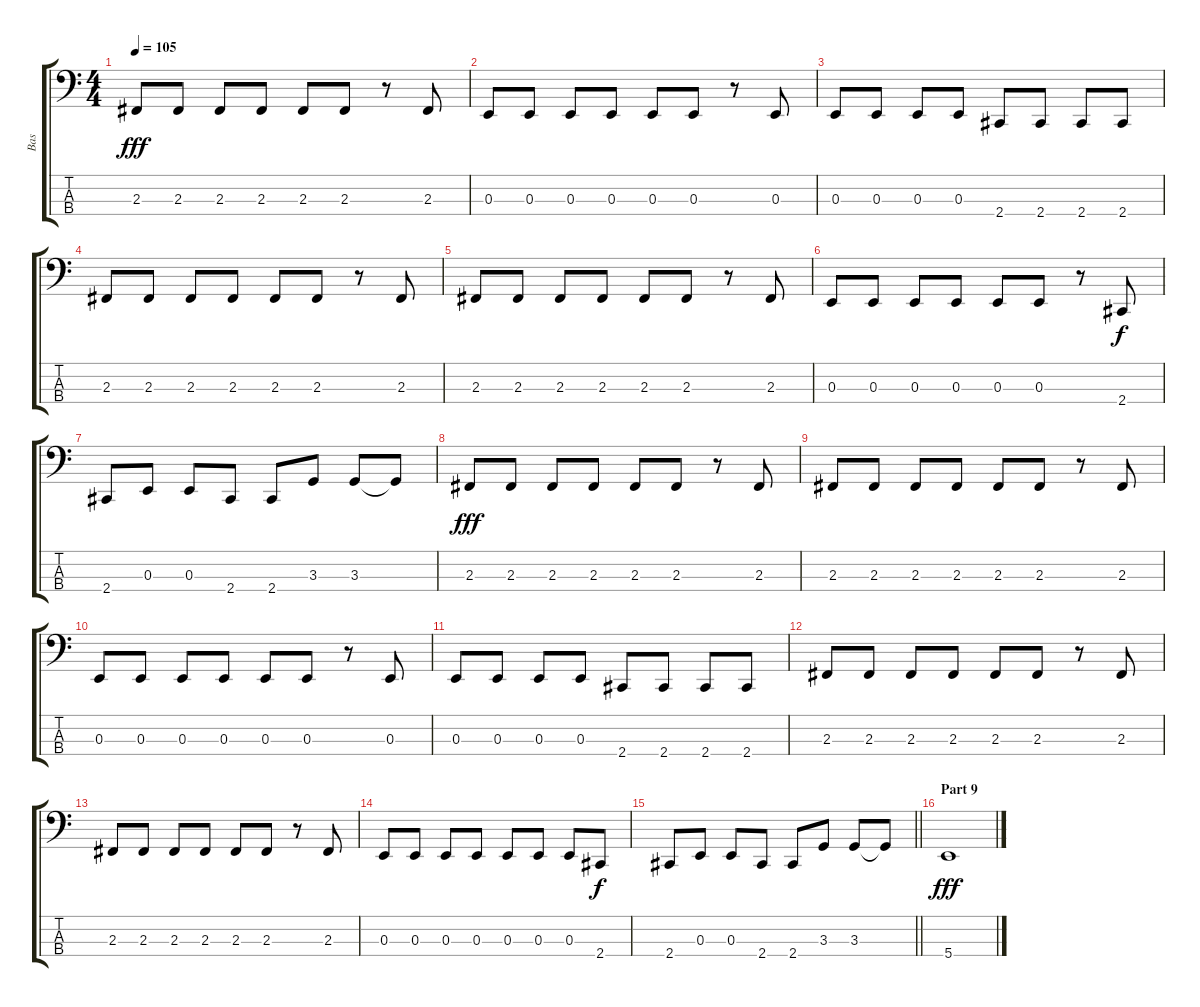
\track ("Bas" "Bas") {instrument electricbasspick}
\staff {score tabs}
\tuning (D2 A1 E1 B0) {hide}
\ts (4 4)
\tempo 105
\clef f4
\ks c
2.3.8{dy fff} 2.3.8 2.3.8 2.3.8 2.3.8 2.3.8 r.8 2.3.8 |
0.3.8 0.3.8 0.3.8 0.3.8 0.3.8 0.3.8 r.8 0.3.8 |
0.3.8 0.3.8 0.3.8 0.3.8 2.4.8 2.4.8 2.4.8 2.4.8 |
2.3.8 2.3.8 2.3.8 2.3.8 2.3.8 2.3.8 r.8 2.3.8 |
2.3.8 2.3.8 2.3.8 2.3.8 2.3.8 2.3.8 r.8 2.3.8 |
0.3.8 0.3.8 0.3.8 0.3.8 0.3.8 0.3.8 r.8 2.4.8{dy f} |
2.4.8 0.3.8 0.3.8 2.4.8 2.4.8 3.3.8 3.3.8 3.3{t}.8 |
2.3.8{dy fff} 2.3.8 2.3.8 2.3.8 2.3.8 2.3.8 r.8 2.3.8 |
2.3.8 2.3.8 2.3.8 2.3.8 2.3.8 2.3.8 r.8 2.3.8 |
0.3.8 0.3.8 0.3.8 0.3.8 0.3.8 0.3.8 r.8 0.3.8 |
0.3.8 0.3.8 0.3.8 0.3.8 2.4.8 2.4.8 2.4.8 2.4.8 |
2.3.8 2.3.8 2.3.8 2.3.8 2.3.8 2.3.8 r.8 2.3.8 |
2.3.8 2.3.8 2.3.8 2.3.8 2.3.8 2.3.8 r.8 2.3.8 |
0.3.8 0.3.8 0.3.8 0.3.8 0.3.8 0.3.8 0.3.8 2.4.8{dy f} |
\barLineRight lightlight
2.4.8 0.3.8 0.3.8 2.4.8 2.4.8 3.3.8 3.3.8 3.3{t}.8 |
\section ("" "Part 9")
5.4.1{dy fff}
